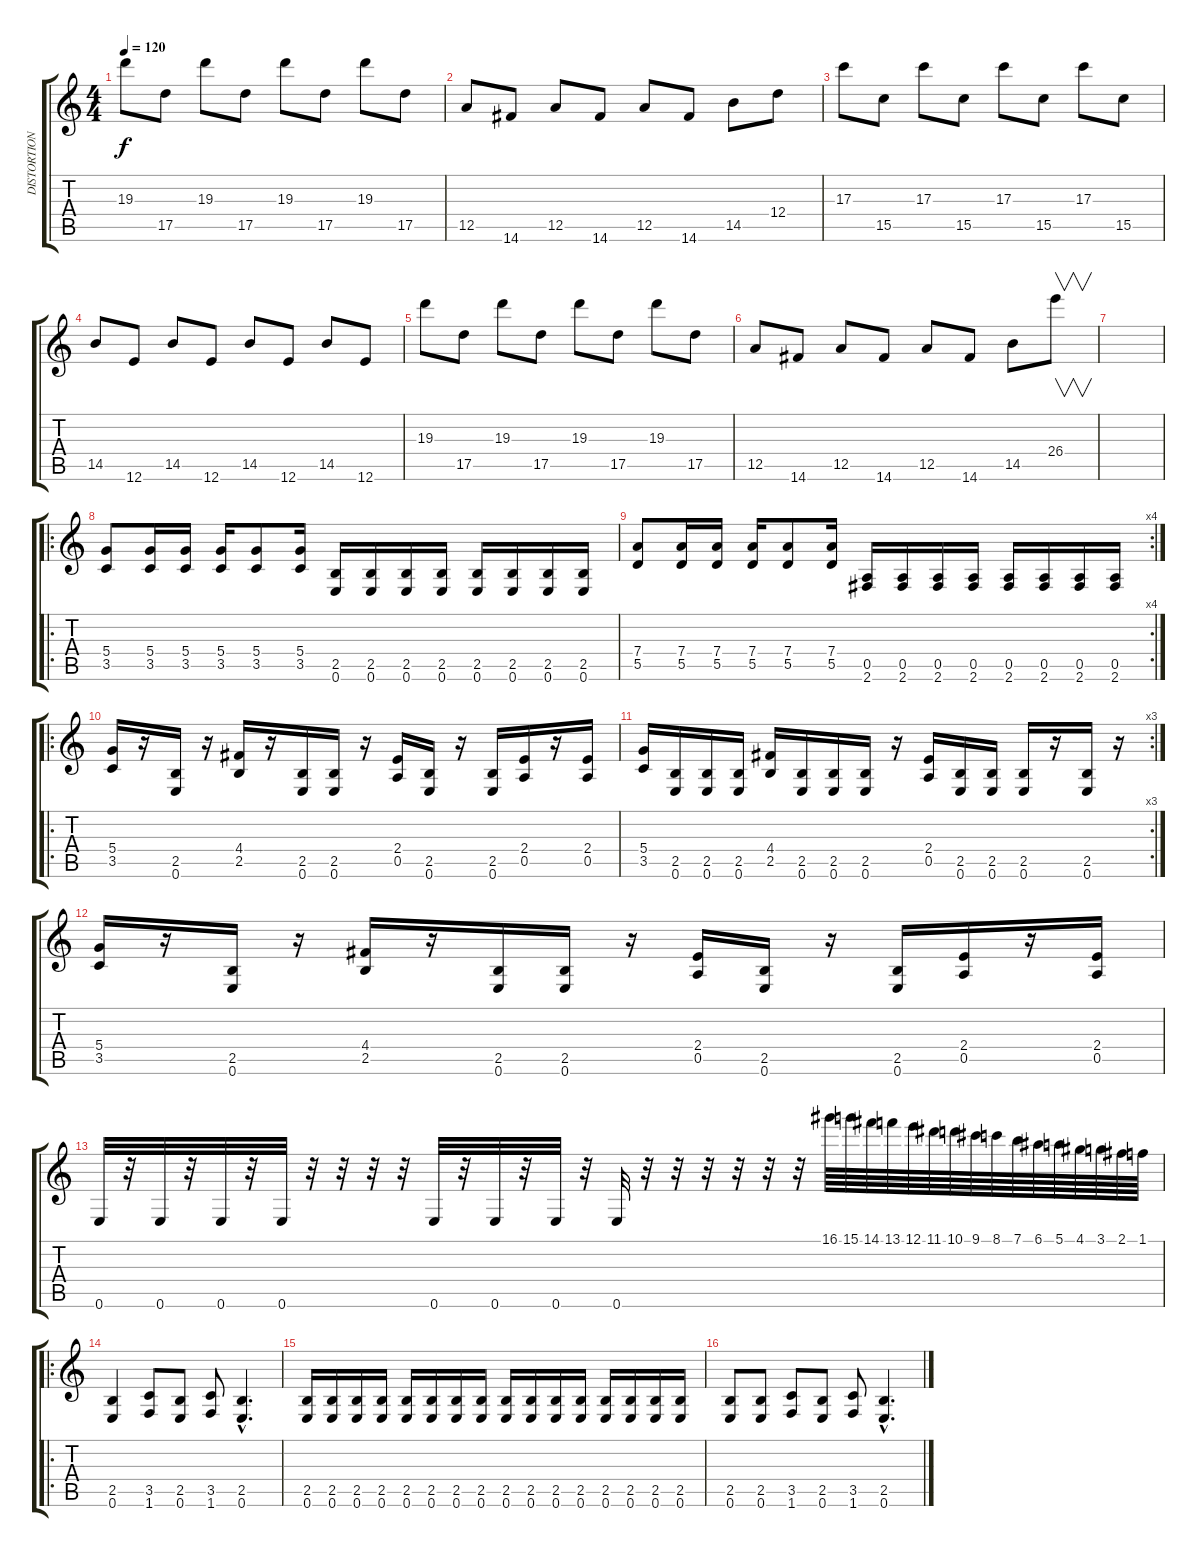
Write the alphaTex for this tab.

\track ("DISTORTION" "DISTORTION") {instrument distortionguitar}
\staff {score tabs}
\tuning (E4 B3 G3 D3 A2 E2) {hide}
\ts (4 4)
\tempo 120
\clef g2
\ks c
19.3.8{dy f instrument pizzicatostrings} 17.5.8 19.3.8 17.5.8 19.3.8 17.5.8 19.3.8 17.5.8 |
12.5.8 14.6.8 12.5.8 14.6.8 12.5.8 14.6.8 14.5.8 12.4.8 |
17.3.8{instrument pizzicatostrings} 15.5.8 17.3.8 15.5.8 17.3.8 15.5.8 17.3.8 15.5.8 |
14.5.8 12.6.8 14.5.8 12.6.8 14.5.8 12.6.8 14.5.8 12.6.8 |
19.3.8{instrument pizzicatostrings} 17.5.8 19.3.8 17.5.8 19.3.8 17.5.8 19.3.8 17.5.8 |
12.5.8 14.6.8 12.5.8 14.6.8 12.5.8 14.6.8 14.5.8 26.4.8{v} |
|
\ro
(5.4 3.5).8{instrument distortionguitar} (5.4 3.5).16 (5.4 3.5).16 (5.4 3.5).16 (5.4 3.5).8 (5.4 3.5).16 (2.5 0.6).16 (2.5 0.6).16 (2.5 0.6).16 (2.5 0.6).16 (2.5 0.6).16 (2.5 0.6).16 (2.5 0.6).16 (2.5 0.6).16 |
\rc 4
(7.4 5.5).8 (7.4 5.5).16 (7.4 5.5).16 (7.4 5.5).16 (7.4 5.5).8 (7.4 5.5).16 (0.5 2.6).16 (0.5 2.6).16 (0.5 2.6).16 (0.5 2.6).16 (0.5 2.6).16 (0.5 2.6).16 (0.5 2.6).16 (0.5 2.6).16 |
\ro
(5.4 3.5).16 r.16 (2.5 0.6).16 r.16 (4.4 2.5).16 r.16 (2.5 0.6).16 (2.5 0.6).16 r.16 (2.4 0.5).16 (2.5 0.6).16 r.16 (2.5 0.6).16 (2.4 0.5).16 r.16 (2.4 0.5).16 |
\rc 3
(5.4 3.5).16 (2.5 0.6).16 (2.5 0.6).16 (2.5 0.6).16 (4.4 2.5).16 (2.5 0.6).16 (2.5 0.6).16 (2.5 0.6).16 r.16 (2.4 0.5).16 (2.5 0.6).16 (2.5 0.6).16 (2.5 0.6).16 r.16 (2.5 0.6).16 r.16 |
(5.4 3.5).16 r.16 (2.5 0.6).16 r.16 (4.4 2.5).16 r.16 (2.5 0.6).16 (2.5 0.6).16 r.16 (2.4 0.5).16 (2.5 0.6).16 r.16 (2.5 0.6).16 (2.4 0.5).16 r.16 (2.4 0.5).16 |
0.6.32 r.32 0.6.32 r.32 0.6.32 r.32 0.6.32 r.32 r.32 r.32 r.32 0.6.32 r.32 0.6.32 r.32 0.6.32 r.32 0.6.32 r.32 r.32 r.32 r.32 r.32 r.32 16.1.64{instrument overdrivenguitar} 15.1.64 14.1.64 13.1.64 12.1.64 11.1.64 10.1.64 9.1.64 8.1.64 7.1.64 6.1.64 5.1.64 4.1.64 3.1.64 2.1.64 1.1.64 |
\ro
(2.5 0.6).4{balance 8 instrument distortionguitar} (3.5 1.6).8 (2.5 0.6).8 (3.5 1.6).8 (2.5{hac} 0.6{hac}).4{d} |
(2.5 0.6).16 (2.5 0.6).16 (2.5 0.6).16 (2.5 0.6).16 (2.5 0.6).16 (2.5 0.6).16 (2.5 0.6).16 (2.5 0.6).16 (2.5 0.6).16 (2.5 0.6).16 (2.5 0.6).16 (2.5 0.6).16 (2.5 0.6).16 (2.5 0.6).16 (2.5 0.6).16 (2.5 0.6).16 |
(2.5 0.6).8 (2.5 0.6).8 (3.5 1.6).8 (2.5 0.6).8 (3.5 1.6).8 (2.5{hac} 0.6{hac}).4{d}
